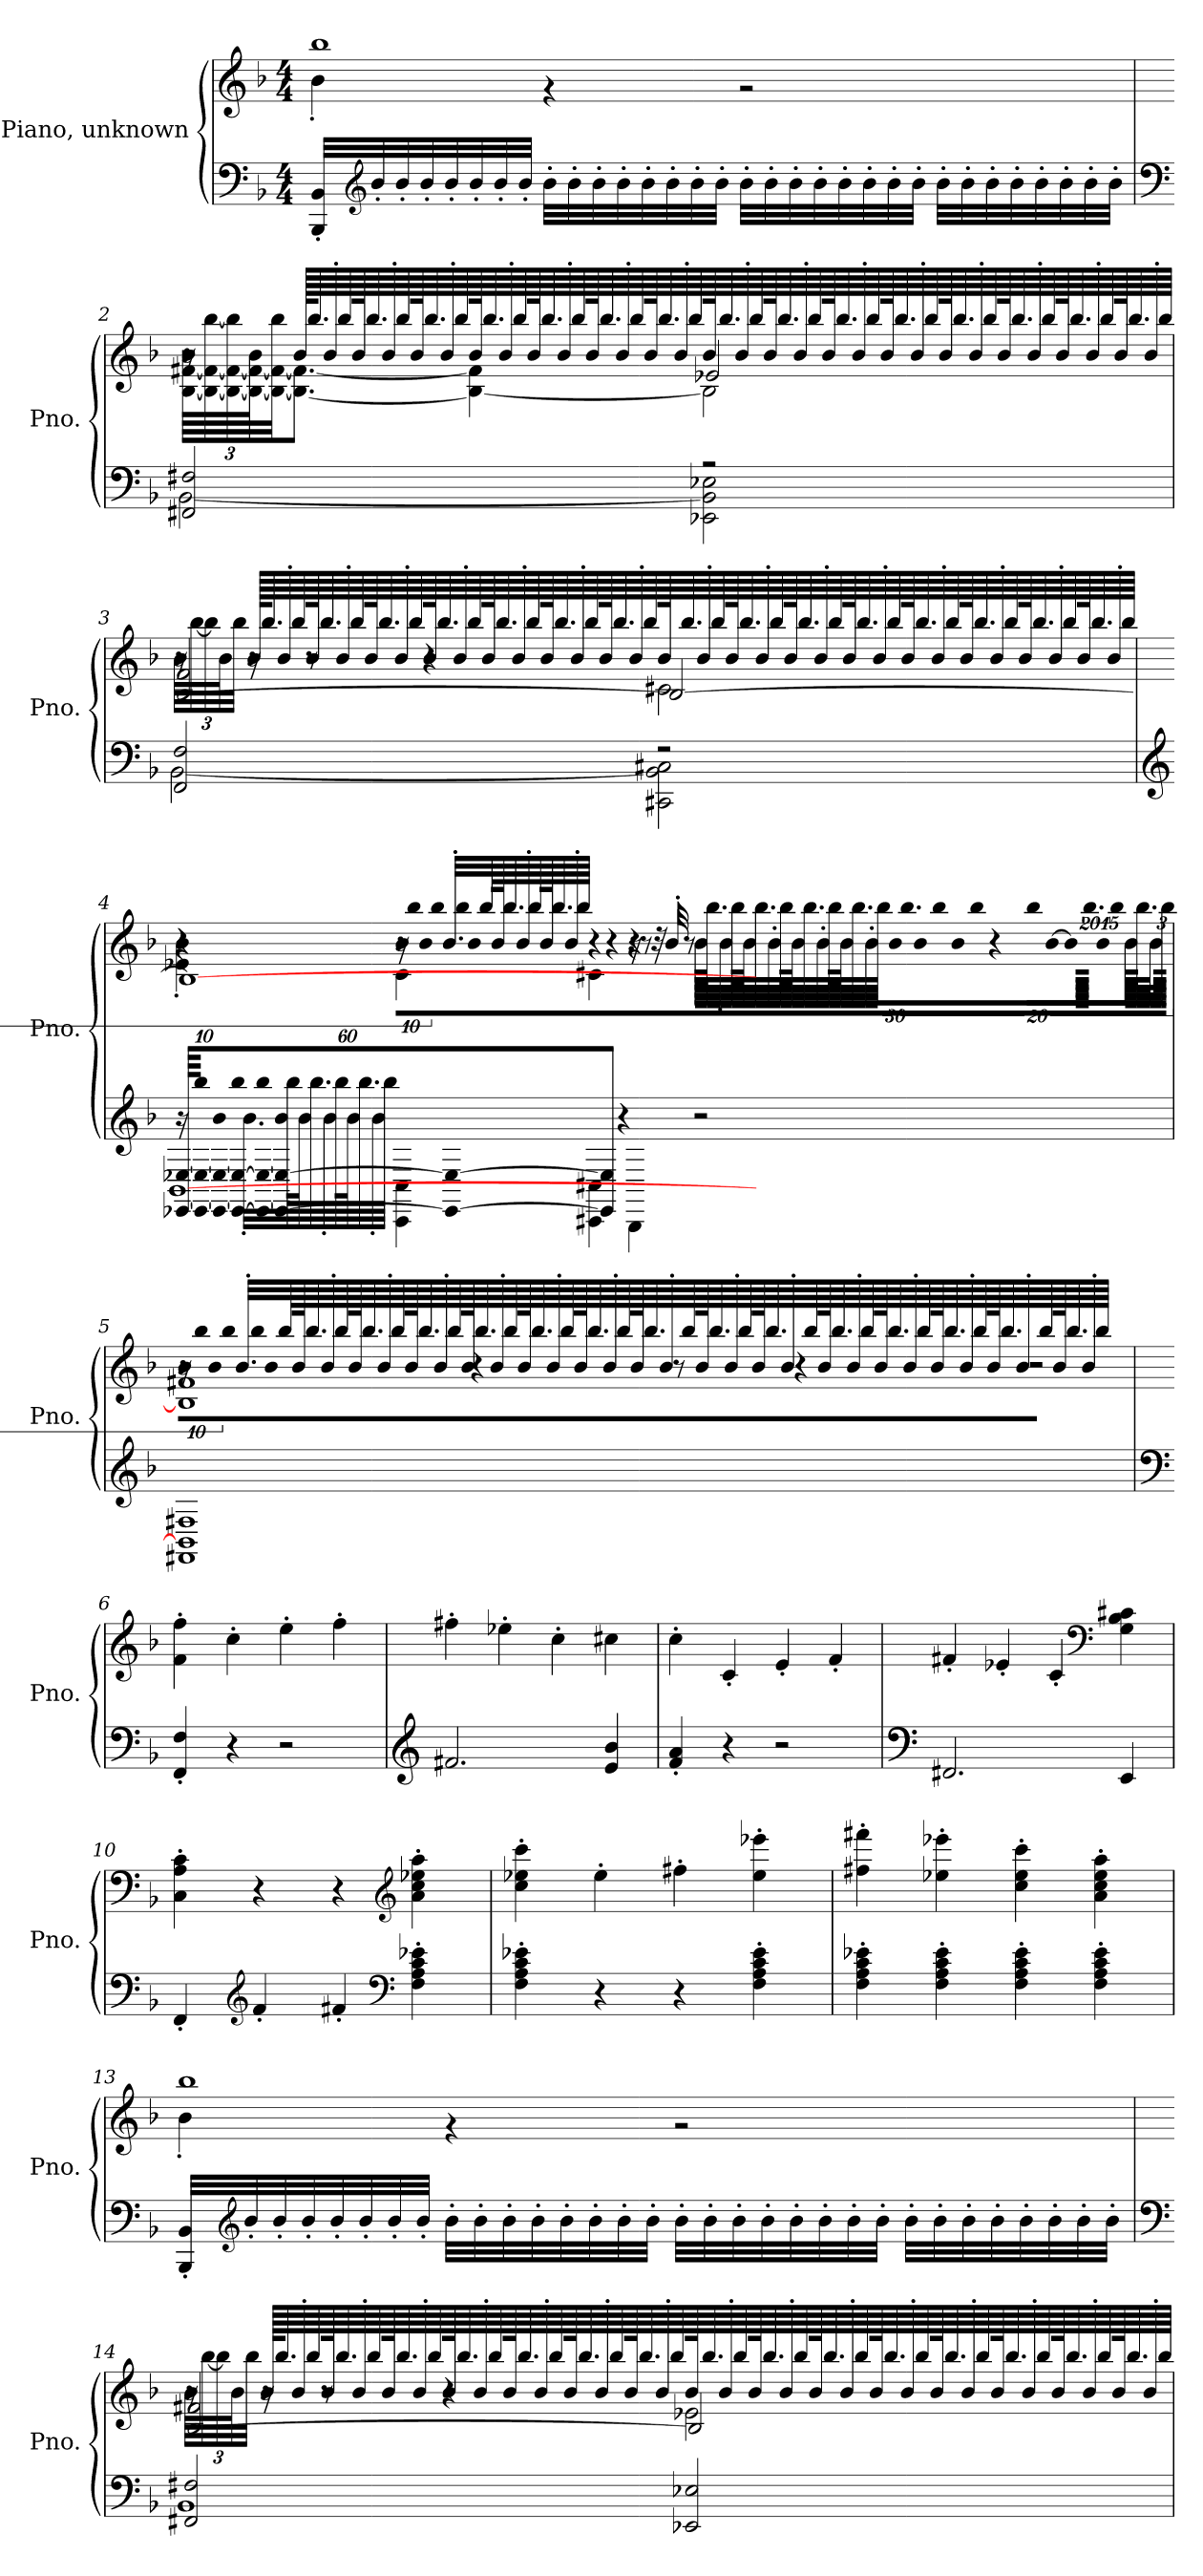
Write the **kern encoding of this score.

**kern	**kern
*part1	*part1
*staff2	*staff1
*I"Piano, unknown	*
*I'Pno.	*
*clefF4	*clefG2
*k[b-]	*k[b-]
*M4/4	*M4/4
*MM120	*MM120
=1	=1
*	*^
32BBB-/' 32BB-/'LLL	1bb-	4b-'\
*clefG2	*	*
32b-'/	.	.
32b-'/	.	.
32b-'/	.	.
32b-'/	.	.
32b-'/	.	.
32b-'/	.	.
32b-'/JJJ	.	.
32b-'\LLL	.	4r
32b-'\	.	.
32b-'\	.	.
32b-'\	.	.
32b-'\	.	.
32b-'\	.	.
32b-'\	.	.
32b-'\JJJ	.	.
32b-'\LLL	.	2r
32b-'\	.	.
32b-'\	.	.
32b-'\	.	.
32b-'\	.	.
32b-'\	.	.
32b-'\	.	.
32b-'\JJJ	.	.
32b-'\LLL	.	.
32b-'\	.	.
32b-'\	.	.
32b-'\	.	.
32b-'\	.	.
32b-'\	.	.
32b-'\	.	.
32b-'\JJJ	.	.
*	*v	*v
!!LO:LB:g=z
=2	=2
*clefF4	*
*^	*^
*	*	*	*Xbrackettup
*	*	*	*^
2FF#X/ 2F#X/	[2BB-\	16r	[96B-\ [96f#X\ 96b-\LLLL	2r
.	.	.	96B-\_ 96f#\_ [96bb-\	.
.	.	.	96B-\_ 96f#\_ 96bb-\]	.
.	.	.	96B-\_ 96f#\_ 96b-\J	.
.	.	.	48B-\_ 48f#\_ 48bb-\JJ	.
.	.	128b-/KLLLL	8.B-\_ 8.f#\_J	.
.	.	64.bb-/	.	.
.	.	64b-'/	.	.
.	.	64bb-/	.	.
.	.	128b-/K	.	.
.	.	64.bb-/	.	.
.	.	64b-'/	.	.
.	.	64bb-/	.	.
.	.	128b-/K	.	.
.	.	64.bb-/	.	.
.	.	64b-'/	.	.
.	.	64bb-/	.	.
.	.	128b-/K	4B-\_ 4f#\]	.
.	.	64.bb-/	.	.
.	.	64b-'/	.	.
.	.	64bb-/	.	.
.	.	128b-/K	.	.
.	.	64.bb-/	.	.
.	.	64b-'/	.	.
.	.	64bb-/	.	.
.	.	128b-/K	.	.
.	.	64.bb-/	.	.
.	.	64b-'/	.	.
.	.	64bb-/	.	.
.	.	128b-/K	.	.
.	.	64.bb-/	.	.
.	.	64b-'/	.	.
.	.	64bb-/	.	.
2r	2EE-X\ 2BB-\] 2E-X\	128b-/K	2B-\]	2e-X/
.	.	64.bb-/	.	.
.	.	64b-'/	.	.
.	.	64bb-/	.	.
.	.	128b-/K	.	.
.	.	64.bb-/	.	.
.	.	64b-'/	.	.
.	.	64bb-/	.	.
.	.	128b-/K	.	.
.	.	64.bb-/	.	.
.	.	64b-'/	.	.
.	.	64bb-/	.	.
.	.	128b-/K	.	.
.	.	64.bb-/	.	.
.	.	64b-'/	.	.
.	.	64bb-/	.	.
.	.	128b-/K	.	.
.	.	64.bb-/	.	.
.	.	64b-'/	.	.
.	.	64bb-/	.	.
.	.	128b-/K	.	.
.	.	64.bb-/	.	.
.	.	64b-'/	.	.
.	.	64bb-/	.	.
.	.	128b-/K	.	.
.	.	64.bb-/	.	.
.	.	64b-'/	.	.
.	.	64bb-/	.	.
.	.	128b-/K	.	.
.	.	64.bb-/	.	.
.	.	64b-'/	.	.
.	.	64bb-/JJJJ	.	.
!!LO:LB:g=z	!!	!!
=3	=3	=3	=3	=3
2FF/ 2F/	[2BB-\	16r	96b-\LLLL	[2B-/ 2f/
.	.	.	[96bb-\	.
.	.	.	96bb-\]	.
.	.	.	96b-\J	.
.	.	.	48bb-\JJJ	.
.	.	128b-/KLLLL	16r	.
.	.	64.bb-/	.	.
.	.	64b-'/	.	.
.	.	64bb-/	.	.
.	.	128b-/K	8r	.
.	.	64.bb-/	.	.
.	.	64b-'/	.	.
.	.	64bb-/	.	.
.	.	128b-/K	.	.
.	.	64.bb-/	.	.
.	.	64b-'/	.	.
.	.	64bb-/	.	.
.	.	128b-/K	4r	.
.	.	64.bb-/	.	.
.	.	64b-'/	.	.
.	.	64bb-/	.	.
.	.	128b-/K	.	.
.	.	64.bb-/	.	.
.	.	64b-'/	.	.
.	.	64bb-/	.	.
.	.	128b-/K	.	.
.	.	64.bb-/	.	.
.	.	64b-'/	.	.
.	.	64bb-/	.	.
.	.	128b-/K	.	.
.	.	64.bb-/	.	.
.	.	64b-'/	.	.
.	.	64bb-/	.	.
2r	2CC#X\ 2BB-\] 2C#X\	128b-/K	2c#X\	2B-/_
.	.	64.bb-/	.	.
.	.	64b-'/	.	.
.	.	64bb-/	.	.
.	.	128b-/K	.	.
.	.	64.bb-/	.	.
.	.	64b-'/	.	.
.	.	64bb-/	.	.
.	.	128b-/K	.	.
.	.	64.bb-/	.	.
.	.	64b-'/	.	.
.	.	64bb-/	.	.
.	.	128b-/K	.	.
.	.	64.bb-/	.	.
.	.	64b-'/	.	.
.	.	64bb-/	.	.
.	.	128b-/K	.	.
.	.	64.bb-/	.	.
.	.	64b-'/	.	.
.	.	64bb-/	.	.
.	.	128b-/K	.	.
.	.	64.bb-/	.	.
.	.	64b-'/	.	.
.	.	64bb-/	.	.
.	.	128b-/K	.	.
.	.	64.bb-/	.	.
.	.	64b-'/	.	.
.	.	64bb-/	.	.
.	.	128b-/K	.	.
.	.	64.bb-/	.	.
.	.	64b-'/	.	.
.	.	64bb-/JJJJ	.	.
*v	*v	*	*	*
*	*v	*v	*v
!!LO:LB:g=z
=4	=4
*clefG2	*
*Xbrackettup	*
!LO:N:vis=64	!
*^	*^
*	*^	*	*^
*	*	*	*	*	*^
[640%9EE-X/ [640%9E-X/LLLL	16r	[1BB-	4r	4e-X\' 4b-\'	1B-_	4r
!LO:N:vis=64	!	!	!	!	!	!
640%9EE-/_ 640%9E-/_ 640%9bb-/	.	.	.	.	.	.
!LO:N:vis=64	!	!	!	!	!	!
640%9EE-/_ 640%9E-/_ 640%9b-/J	.	.	.	.	.	.
!LO:N:vis=32	!	!	!	!	!	!
1920%53EE-/_ 1920%53E-/_ 1920%53bb-/	.	.	.	.	.	.
.	32.b-'\LLL	.	.	.	.	.
!LO:N:vis=32	!	!	!	!	!	!
1920%53EE-/_ 1920%53E-/_ 1920%53bb-/	.	.	.	.	.	.
!LO:N:vis=64	!	!	!	!	!	!
640%9EE-/_ 640%9E-/_ 640%9b-/L	.	.	.	.	.	.
.	64bb-\L	.	.	.	.	.
!LO:N:vis=64	!	!	!	!	!	!
640%9EE-/_ 640%9E-/_JJJ	.	.	.	.	.	.
.	128b-\K	.	.	.	.	.
8EE-/] 8E-/]J	.	.	.	.	.	.
.	64.bb-\	.	.	.	.	.
.	64b-'\	.	.	.	.	.
.	64bb-\	.	.	.	.	.
.	128b-\K	.	.	.	.	.
.	64.bb-\	.	.	.	.	.
.	64b-'\	.	.	.	.	.
.	64bb-\JJJJ	.	.	.	.	.
*	*	*	*	*brackettup	*	*
!	!	!	!	!LO:N:vis=64	!	!
.	4CC\ 4C\	.	16r	640%9b-\LLLL	.	4c\
4r	.	.	.	.	.	.
!	!	!	!	!LO:N:vis=64	!	!
.	.	.	.	640%9bb-\	.	.
!	!	!	!	!LO:N:vis=64	!	!
.	.	.	.	640%9b-\J	.	.
!	!	!	!	!LO:N:vis=32	!	!
.	.	.	.	1920%53bb-\	.	.
.	.	.	32.b-'/LLL	.	.	.
!	!	!	!	!LO:N:vis=32	!	!
.	.	.	.	1920%53bb-\	.	.
!	!	!	!	!LO:N:vis=64	!	!
.	.	.	.	640%9b-\JJJk	.	.
.	.	.	64bb-/L	.	.	.
!	!	!	!	!LO:N:vis=64	!	!
.	.	.	.	640%9r	.	.
.	.	.	128b-/K	.	.	.
.	.	.	.	8r	.	.
.	.	.	64.bb-/	.	.	.
.	.	.	64b-'/	.	.	.
.	.	.	64bb-/	.	.	.
.	.	.	128b-/K	.	.	.
.	.	.	64.bb-/	.	.	.
.	.	.	64b-'/	.	.	.
.	.	.	64bb-/JJJJ	.	.	.
.	4CC#X\ 4C#X\	.	4r	.	.	4c#X\
2r	.	.	.	128b-\KLLLL	.	.
.	.	.	.	64.bb-\	.	.
.	.	.	.	64b-'\	.	.
.	.	.	.	64bb-\	.	.
.	.	.	.	128b-\K	.	.
.	.	.	.	64.bb-\	.	.
.	.	.	.	64b-'\	.	.
.	.	.	.	64bb-\	.	.
.	.	.	.	128b-\K	.	.
.	.	.	.	64.bb-\	.	.
.	.	.	.	64b-'\	.	.
.	.	.	.	64bb-\	.	.
.	.	.	.	128b-\K	.	.
.	.	.	.	64.bb-\	.	.
.	.	.	.	64b-'\	.	.
.	.	.	.	64bb-\	.	.
.	4BBB-\	.	16r	.	.	4r
!	!	!	!	!LO:N:vis=256	!	!
.	.	.	.	1920%17b-\K	.	.
!	!	!	!	!LO:N:vis=64.	!	!
.	.	.	.	640%17bb-\	.	.
!	!	!	!	!LO:N:vis=256	!	!
.	.	.	.	1920%17b-\K	.	.
!	!	!	!	!LO:N:vis=64	!	!
.	.	.	.	960%17bb-\	.	.
!	!	!	!	!LO:N:vis=256	!	!
.	.	.	32r	1920%17b-\K	.	.
!	!	!	!	!LO:N:vis=64	!	!
.	.	.	.	960%17bb-\JJJJ	.	.
!	!	!	!	!LO:N:vis=64	!	!
.	.	.	.	960%17r	.	.
.	.	.	32b-'/	.	.	.
.	.	.	.	1920ryy	.	.
!	!	!	!	!LO:N:vis=64	!	!
.	.	.	.	960%17bb-\LLLL	.	.
.	.	.	8r	[960b-\	.	.
.	.	.	.	128b-\K]	.	.
!	!	!	!	!LO:N:vis=64.	!	!
.	.	.	.	640%17bb-\	.	.
.	.	.	.	1920ryy	.	.
!	!	!	!	!LO:N:vis=256	!	!
.	.	.	.	1920%17b-\K	.	.
!	!	!	!	!LO:N:vis=64	!	!
.	.	.	.	960%17bb-\	.	.
.	.	.	.	128b-\K	.	.
.	.	.	.	64.bb-\	.	.
*	*	*	*	*Xbrackettup	*	*
.	.	.	.	96b-\J	.	.
.	.	.	.	48bb-\JJJ	.	.
.	1920ryy	1920ryy	1920ryy	1920ryy	1920ryy	1920ryy
*	*v	*v	*	*	*	*
!!LO:LB:g=z	!!	!!	!!
=5	=5	=5	=5	=5	=5
*	*	*	*brackettup	*	*
*	*^	*	*	*	*
!	!	!	!	!LO:N:vis=64	!	!
*	*v	*v	*	*	*	*
1FF#X 1F#X	1BB-]	16r	640%9b-\LLLL	1B-]	1f#X
!	!	!	!LO:N:vis=64	!	!
.	.	.	640%9bb-\	.	.
!	!	!	!LO:N:vis=64	!	!
.	.	.	640%9b-\J	.	.
!	!	!	!LO:N:vis=32	!	!
.	.	.	1920%53bb-\	.	.
.	.	32.b-'/LLL	.	.	.
!	!	!	!LO:N:vis=32	!	!
.	.	.	1920%53bb-\	.	.
!	!	!	!LO:N:vis=64	!	!
.	.	.	640%9b-\JJJk	.	.
.	.	64bb-/L	.	.	.
!	!	!	!LO:N:vis=64	!	!
.	.	.	640%9r	.	.
.	.	128b-/K	.	.	.
.	.	.	8r	.	.
.	.	64.bb-/	.	.	.
.	.	64b-'/	.	.	.
.	.	64bb-/	.	.	.
.	.	128b-/K	.	.	.
.	.	64.bb-/	.	.	.
.	.	64b-'/	.	.	.
.	.	64bb-/	.	.	.
.	.	128b-/K	.	.	.
.	.	.	4r	.	.
.	.	64.bb-/	.	.	.
.	.	64b-'/	.	.	.
.	.	64bb-/	.	.	.
.	.	128b-/K	.	.	.
.	.	64.bb-/	.	.	.
.	.	64b-'/	.	.	.
.	.	64bb-/	.	.	.
.	.	128b-/K	.	.	.
.	.	64.bb-/	.	.	.
.	.	64b-'/	.	.	.
.	.	64bb-/	.	.	.
.	.	128b-/K	.	.	.
.	.	64.bb-/	.	.	.
.	.	64b-'/	.	.	.
.	.	64bb-/	.	.	.
.	.	128b-/K	.	.	.
.	.	.	2r	.	.
.	.	64.bb-/	.	.	.
.	.	64b-'/	.	.	.
.	.	64bb-/	.	.	.
.	.	128b-/K	.	.	.
.	.	64.bb-/	.	.	.
.	.	64b-'/	.	.	.
.	.	64bb-/	.	.	.
.	.	128b-/K	.	.	.
.	.	64.bb-/	.	.	.
.	.	64b-'/	.	.	.
.	.	64bb-/	.	.	.
.	.	128b-/K	.	.	.
.	.	64.bb-/	.	.	.
.	.	64b-'/	.	.	.
.	.	64bb-/	.	.	.
.	.	128b-/K	.	.	.
.	.	64.bb-/	.	.	.
.	.	64b-'/	.	.	.
.	.	64bb-/	.	.	.
.	.	128b-/K	.	.	.
.	.	64.bb-/	.	.	.
.	.	64b-'/	.	.	.
.	.	64bb-/	.	.	.
.	.	128b-/K	.	.	.
.	.	64.bb-/	.	.	.
.	.	64b-'/	.	.	.
.	.	64bb-/	.	.	.
.	.	128b-/K	.	.	.
.	.	64.bb-/	.	.	.
.	.	64b-'/	.	.	.
.	.	64bb-/JJJJ	.	.	.
1920ryy	1920ryy	1920ryy	.	1920ryy	1920ryy
*v	*v	*	*	*	*
*	*v	*v	*v	*v
!!LO:LB:g=z
=6	=6
*clefF4	*
4FF/' 4F/'	4f\' 4ff\'
4r	4cc'\
2r	4ee'\
.	4ff'\
=7	=7
*clefG2	*
2.f#X/	4ff#X'\
.	4ee-X'\
.	4cc'\
4e/ 4b-/	4cc#X\
=8	=8
4f/' 4a/'	4cc'\
4r	4c'/
2r	4e'/
.	4f'/
=9	=9
*clefF4	*
2.FF#X/	4f#X'/
.	4e-X'/
.	4c'/
*	*clefF4
4EE/	4G\ 4B-\ 4c#X\
=10	=10
4FF'/	4C\' 4A\' 4c\'
*clefG2	*
4f'/	4r
4f#X'/	4r
*clefF4	*clefG2
4F\' 4A\' 4c\' 4e-X\'	4a\' 4cc\' 4ee-X\' 4aa\'
!!LO:PB:g=z
=11	=11
4F\' 4A\' 4c\' 4e-X\'	4cc\' 4ee-X\' 4ccc\'
4r	4ee-'\
4r	4ff#X'\
4F\' 4A\' 4c\' 4e-\'	4ee-\' 4eee-X\'
=12	=12
4F\' 4A\' 4c\' 4e-X\'	4ff#X\' 4fff#X\'
4F\' 4A\' 4c\' 4e-\'	4ee-X\' 4eee-X\'
4F\' 4A\' 4c\' 4e-\'	4cc\' 4ee-\' 4ccc\'
4F\' 4A\' 4c\' 4e-\'	4a\' 4cc\' 4ee-\' 4aa\'
=13	=13
*	*^
32BBB-/' 32BB-/'LLL	1bb-	4b-'\
*clefG2	*	*
32b-'/	.	.
32b-'/	.	.
32b-'/	.	.
32b-'/	.	.
32b-'/	.	.
32b-'/	.	.
32b-'/JJJ	.	.
32b-'\LLL	.	4r
32b-'\	.	.
32b-'\	.	.
32b-'\	.	.
32b-'\	.	.
32b-'\	.	.
32b-'\	.	.
32b-'\JJJ	.	.
32b-'\LLL	.	2r
32b-'\	.	.
32b-'\	.	.
32b-'\	.	.
32b-'\	.	.
32b-'\	.	.
32b-'\	.	.
32b-'\JJJ	.	.
32b-'\LLL	.	.
32b-'\	.	.
32b-'\	.	.
32b-'\	.	.
32b-'\	.	.
32b-'\	.	.
32b-'\	.	.
32b-'\JJJ	.	.
*	*v	*v
!!LO:LB:g=z
=14	=14
*clefF4	*
*^	*^
*	*	*	*Xbrackettup
*	*	*	*^
2FF#X/ 2F#X/	1BB-	16r	96b-\LLLL	[2B-/ 2f#X/
.	.	.	[96bb-\	.
.	.	.	96bb-\]	.
.	.	.	96b-\J	.
.	.	.	48bb-\JJJ	.
.	.	128b-/KLLLL	16r	.
.	.	64.bb-/	.	.
.	.	64b-'/	.	.
.	.	64bb-/	.	.
.	.	128b-/K	8r	.
.	.	64.bb-/	.	.
.	.	64b-'/	.	.
.	.	64bb-/	.	.
.	.	128b-/K	.	.
.	.	64.bb-/	.	.
.	.	64b-'/	.	.
.	.	64bb-/	.	.
.	.	128b-/K	4r	.
.	.	64.bb-/	.	.
.	.	64b-'/	.	.
.	.	64bb-/	.	.
.	.	128b-/K	.	.
.	.	64.bb-/	.	.
.	.	64b-'/	.	.
.	.	64bb-/	.	.
.	.	128b-/K	.	.
.	.	64.bb-/	.	.
.	.	64b-'/	.	.
.	.	64bb-/	.	.
.	.	128b-/K	.	.
.	.	64.bb-/	.	.
.	.	64b-'/	.	.
.	.	64bb-/	.	.
2EE-X/ 2E-X/	.	128b-/K	2e-X\	2B-/]
.	.	64.bb-/	.	.
.	.	64b-'/	.	.
.	.	64bb-/	.	.
.	.	128b-/K	.	.
.	.	64.bb-/	.	.
.	.	64b-'/	.	.
.	.	64bb-/	.	.
.	.	128b-/K	.	.
.	.	64.bb-/	.	.
.	.	64b-'/	.	.
.	.	64bb-/	.	.
.	.	128b-/K	.	.
.	.	64.bb-/	.	.
.	.	64b-'/	.	.
.	.	64bb-/	.	.
.	.	128b-/K	.	.
.	.	64.bb-/	.	.
.	.	64b-'/	.	.
.	.	64bb-/	.	.
.	.	128b-/K	.	.
.	.	64.bb-/	.	.
.	.	64b-'/	.	.
.	.	64bb-/	.	.
.	.	128b-/K	.	.
.	.	64.bb-/	.	.
.	.	64b-'/	.	.
.	.	64bb-/	.	.
.	.	128b-/K	.	.
.	.	64.bb-/	.	.
.	.	64b-'/	.	.
.	.	64bb-/JJJJ	.	.
*v	*v	*	*	*
*	*v	*v	*v
=	=
*-	*-
